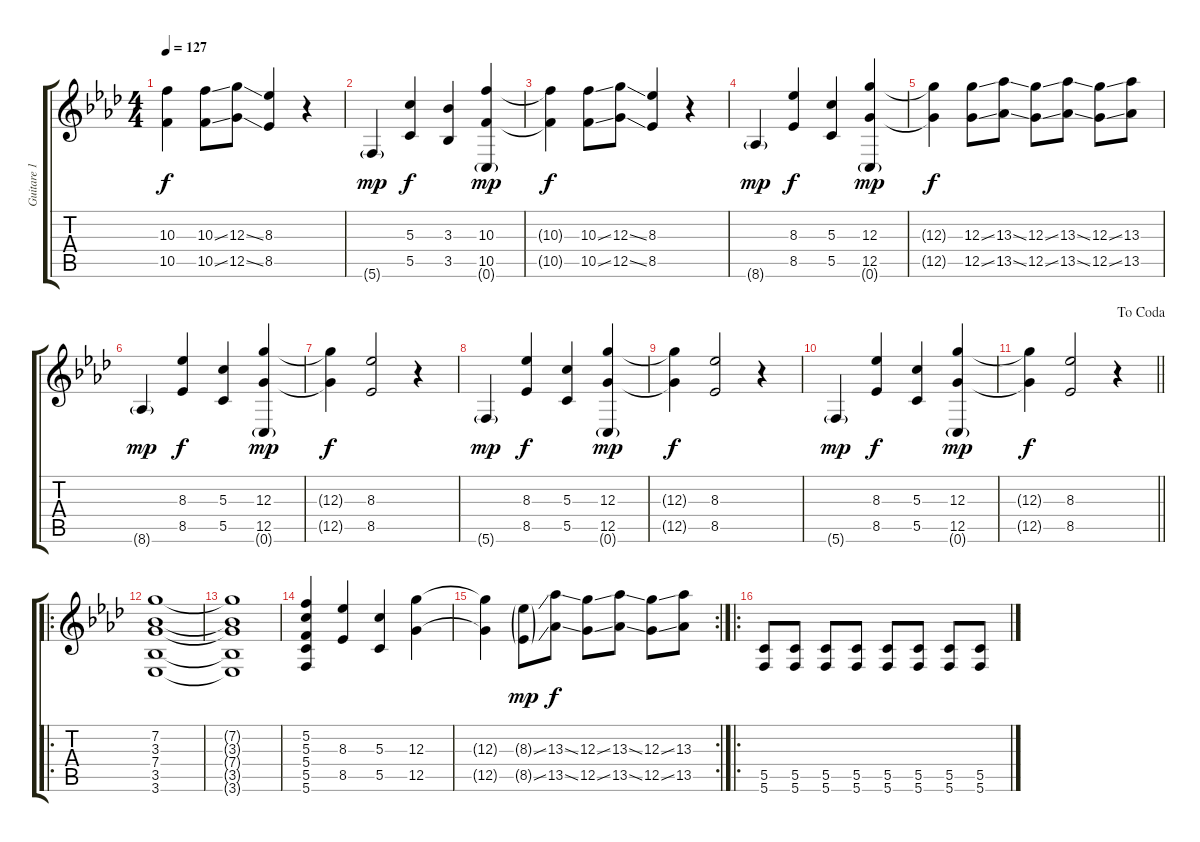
\track ("Guitare 1" "Guitare 1") {instrument distortionguitar}
\staff {score tabs}
\tuning (E4 C4 G3 C3 G2 C2) {hide}
\ts (4 4)
\tempo 127
\clef g2
\ks ab
(10.3{t} 10.5{t}).4{dy f} (10.3{ss} 10.5{ss}).8 (12.3{ss} 12.5{ss}).8 (8.3 8.5).4 r.4 |
5.6{g}.4{dy mp} (5.3 5.5).4{dy f} (3.3 3.5).4 (10.3 10.5 0.6{g}).4{dy mp} |
(10.3{t} 10.5{t}).4{dy f} (10.3{ss} 10.5{ss}).8 (12.3{ss} 12.5{ss}).8 (8.3 8.5).4 r.4 |
8.6{g}.4{dy mp} (8.3 8.5).4{dy f} (5.3 5.5).4 (12.3 12.5 0.6{g}).4{dy mp} |
(12.3{t} 12.5{t}).4{dy f} (12.3{ss} 12.5{ss}).8 (13.3{ss} 13.5{ss}).8 (12.3{ss} 12.5{ss}).8 (13.3{ss} 13.5{ss}).8 (12.3{ss} 12.5{ss}).8 (13.3 13.5).8 |
8.6{g}.4{dy mp} (8.3 8.5).4{dy f} (5.3 5.5).4 (12.3 12.5 0.6{g}).4{dy mp} |
(12.3{t} 12.5{t}).4{dy f} (8.3 8.5).2 r.4 |
5.6{g}.4{dy mp} (8.3 8.5).4{dy f} (5.3 5.5).4 (12.3 12.5 0.6{g}).4{dy mp} |
(12.3{t} 12.5{t}).4{dy f} (8.3 8.5).2 r.4 |
5.6{g}.4{dy mp} (8.3 8.5).4{dy f} (5.3 5.5).4 (12.3 12.5 0.6{g}).4{dy mp} |
\jump dacoda
\barLineRight lightlight
(12.3{t} 12.5{t}).4{dy f} (8.3 8.5).2 r.4 |
\ro
(7.2 3.3 7.4 3.5 3.6).1 |
(7.2{t} 3.3{t} 7.4{t} 3.5{t} 3.6{t}).1 |
(5.2 5.3 5.4 5.5 5.6).4 (8.3 8.5).4 (5.3 5.5).4 (12.3 12.5).4 |
\rc 2
(12.3{t} 12.5{t}).4 (8.3{ss g} 8.5{ss g}).8{dy mp} (13.3{ss} 13.5{ss}).8{dy f} (12.3{ss} 12.5{ss}).8 (13.3{ss} 13.5{ss}).8 (12.3{ss} 12.5{ss}).8 (13.3 13.5).8 |
\ro
(5.5 5.6).8 (5.5 5.6).8 (5.5 5.6).8 (5.5 5.6).8 (5.5 5.6).8 (5.5 5.6).8 (5.5 5.6).8 (5.5 5.6).8
